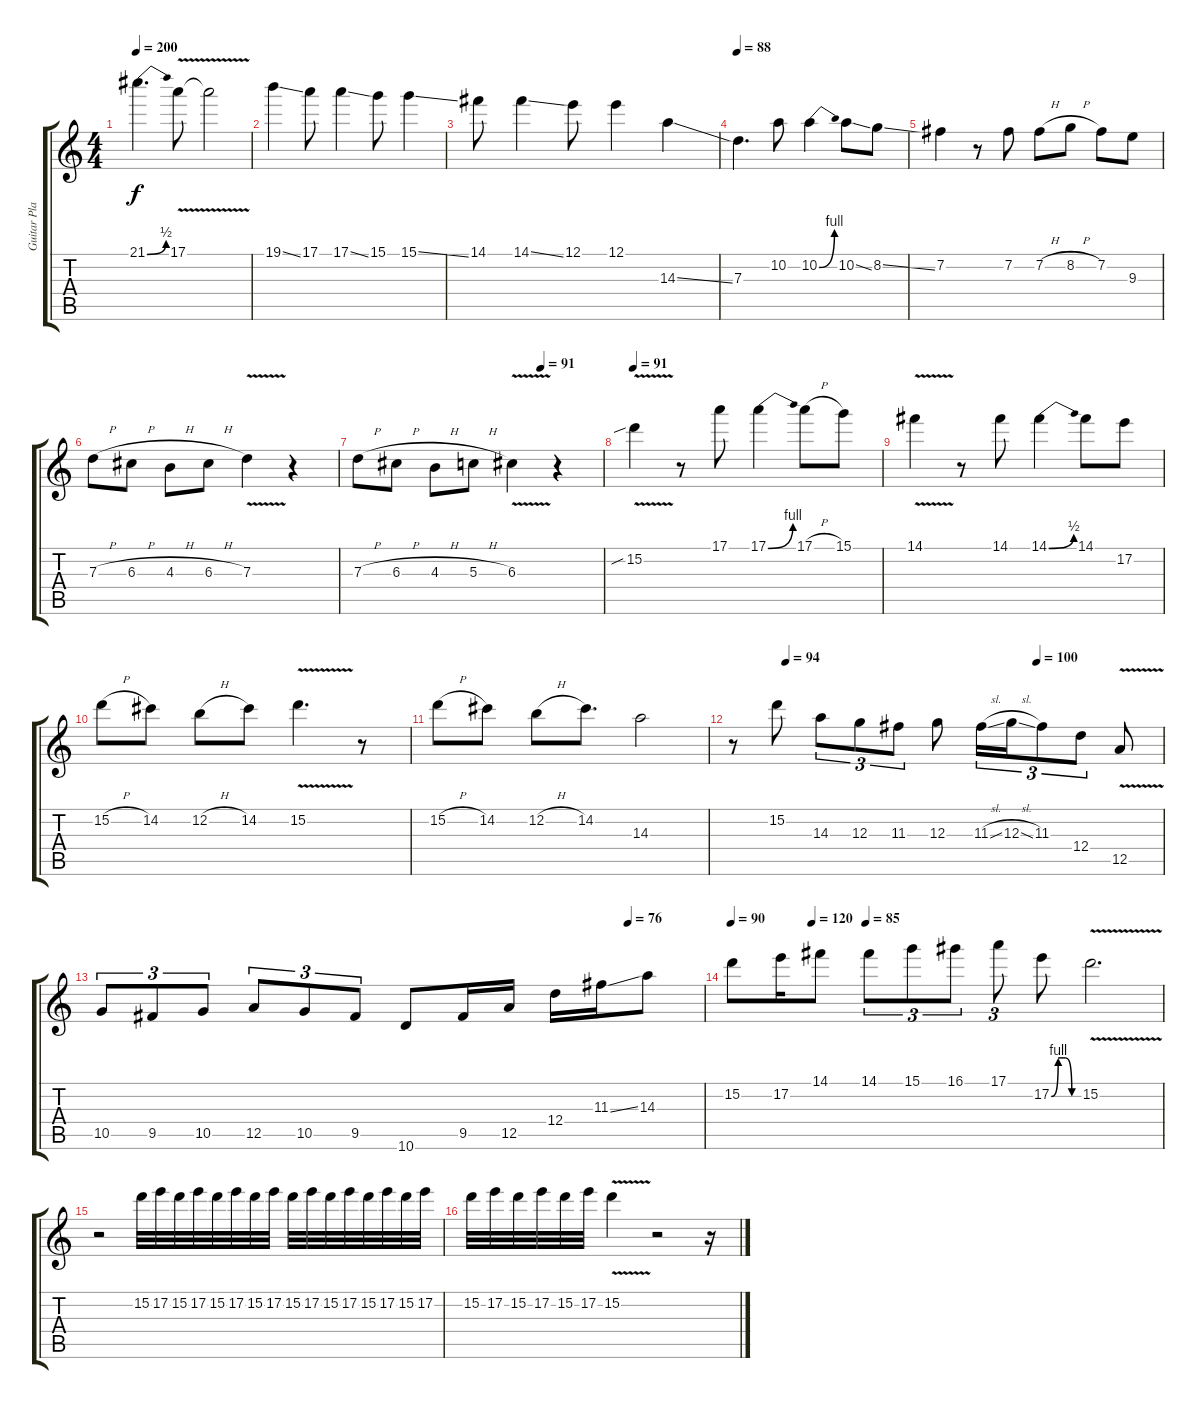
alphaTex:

\track ("Guitar Player" "Guitar Pla") {instrument distortionguitar}
\staff {score tabs}
\tuning (E4 B3 G3 D3 A2 E2) {hide}
\ts (4 4)
\tempo 200
\clef g2
\ks c
21.1{be (bend 0 0 60 2)}.4{d dy f} 17.1{v}.8 17.1{v t}.2 |
19.1{ss}.4 17.1.8 17.1{ss}.4 15.1.8 15.1{ss}.4 |
14.1.8 14.1{ss}.4 12.1.8 12.1.4 14.3{ss}.4 |
\tempo 88
7.3.4{d} 10.2.8 10.2{be (bend 0 0 60 4)}.4 10.2{ss}.8 8.2{ss}.8 |
7.2.4 r.8 7.2.8 7.2{h}.8 8.2{h}.8 7.2.8 9.3.8 |
7.3{h}.8 6.3{h}.8 4.3{h}.8 6.3{h}.8 7.3{v}.4 r.4 |
\tempo (91 0.75)
7.3{h}.8 6.3{h}.8 4.3{h}.8 5.3{h}.8 6.3{v}.4 r.4 |
\tempo 91
15.2{v sib}.4 r.8 17.1.8 17.1{be (bend 0 0 60 4)}.4 17.1{h}.8 15.1.8 |
14.1{v}.4 r.8 14.1.8 14.1{be (bend 0 0 60 2)}.4 14.1.8 17.2.8 |
15.2{h}.8 14.2.8 12.2{h}.8 14.2.8 15.2{v}.4{d} r.8 |
15.2{h}.8 14.2.8 12.2{h}.8 14.2.8{d} 14.3.2 |
\tempo (94 0.125)
\tempo (100 0.7083333333333334)
r.8 15.2.8 14.3.8{tu (3 2)} 12.3.8{tu (3 2)} 11.3.8{tu (3 2)} 12.3.8 11.3{sl}.16{tu (3 2)} 12.3{sl}.16{tu (3 2)} 11.3.8{tu (3 2)} 12.4.8{tu (3 2)} 12.5{v}.8 |
\tempo (76 0.875)
10.5.8{tu (3 2)} 9.5.8{tu (3 2)} 10.5.8{tu (3 2)} 12.5.8{tu (3 2)} 10.5.8{tu (3 2)} 9.5.8{tu (3 2)} 10.6.8 9.5.16 12.5.16 12.4.16 11.3{ss}.16 14.3.8 |
\tempo 90
\tempo (120 0.1875)
\tempo (85 0.3125)
15.2.8 17.2.16 14.1.8 14.1.8{tu (3 2)} 15.1.8{tu (3 2)} 16.1.8{tu (3 2)} 17.1.8{tu (3 2)} 17.2{be (custom 0 0 15 4 30 4 45 0 60 0)}.8 15.2{v}.2{d} |
r.2 15.2.32 17.2.32 15.2.32 17.2.32 15.2.32 17.2.32 15.2.32 17.2.32 15.2.32 17.2.32 15.2.32 17.2.32 15.2.32 17.2.32 15.2.32 17.2.32 |
15.2.32 17.2.32 15.2.32 17.2.32 15.2.32 17.2.32 15.2{v}.4 r.2 r.16
